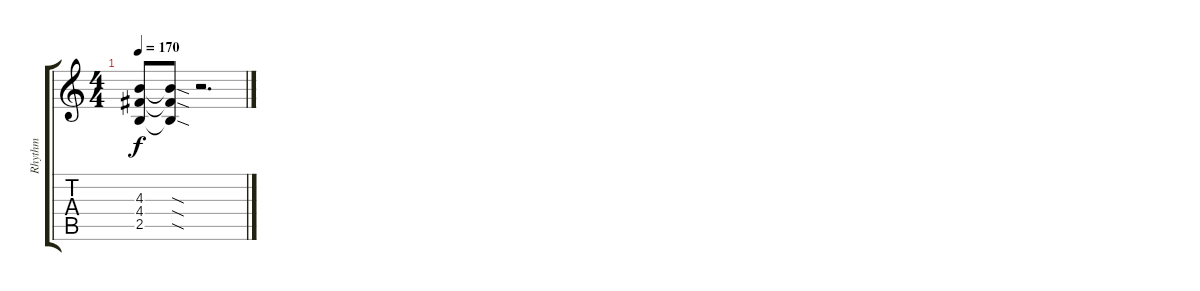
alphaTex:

\track ("Rhythm" "Rhythm") {instrument distortionguitar}
\staff {score tabs}
\tuning (E4 B3 G3 D3 A2 E2) {hide}
\ts (4 4)
\tempo 170
\clef g2
\ks c
(4.3 4.4 2.5).8{dy f} (4.3{sod t} 4.4{sod t} 2.5{sod t}).8 r.2{d}
